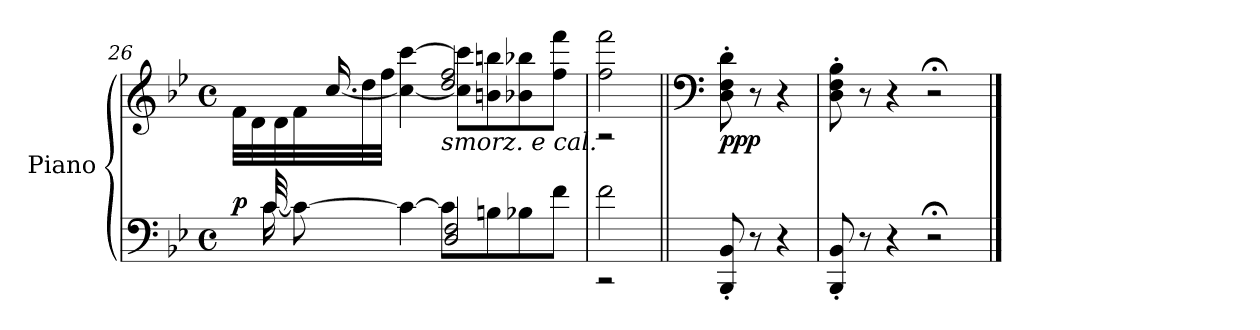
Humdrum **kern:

**kern	**kern	**dynam
*part1	*part1	*part1
*staff2	*staff1	*staff1/2
*I"Piano	*	*
*I'Pno	*	*
*clefF4	*clefG2	*
*k[b-e-]	*k[b-e-]	*
*M4/4	*M4/4	*
*met(c)	*met(c)	*
=26	=26	=26
*^	*^	*
*	*^	*	*	*
!	!	!	!	!	!LO:DY:a=2
16ryy	16ryy	2ryy	32f\LLL	32ryy	p
*	*	*	*v	*v	*
.	.	.	32d\	.
32c/	[16c\	.	32ryy	.
2ryy	.	.	32d\	.
.	8c\_	.	32f\	.
*	*	*	*^	*
.	.	.	32cc\yy	[16.cc/	.
.	.	.	32dd\	.	.
.	.	.	32ff\JJJ	.	.
.	4c\_	.	4ryy	4cc\_ [4ccc\	.
!	!	!	!LO:TX:b:i:t=smorz. e cal.	!	!
.	8c\L]	2D/ 2F/	2dd/ 2ff/	8cc\] 8ccc\]L	.
4ryy	.	.	.	.	.
.	8Bn\	.	.	8bn\ 8bbn\	.
.	8B-X\	.	.	8b-X\ 8bb-X\	.
8ryy	.	.	.	.	.
.	8f\J	.	.	8ff\ 8fff\J	.
32ryy	.	.	.	.	.
*	*v	*v	*	*	*
=27	=27	=27	=27	=27
2rCC	2f\	2rA	2ff\ 2fff\	.
*v	*v	*	*	*
*	*v	*v	*
=28||	=28||	=28||
*	*clefF4	*
*^	*^	*
!	!	!	!	!LO:DY:b
*v	*v	*	*	*
*	*v	*v	*
8BBB-/' 8BB-/'	8D\' 8F\' 8d\'	ppp
8r	8r	.
4r	4r	.
=29	=29	=29
8BBB-/' 8BB-/'	8D\' 8F\' 8B-\'	.
8r	8r	.
4r	4r	.
2r;<	2r;<	.
==	==	==
*-	*-	*-
